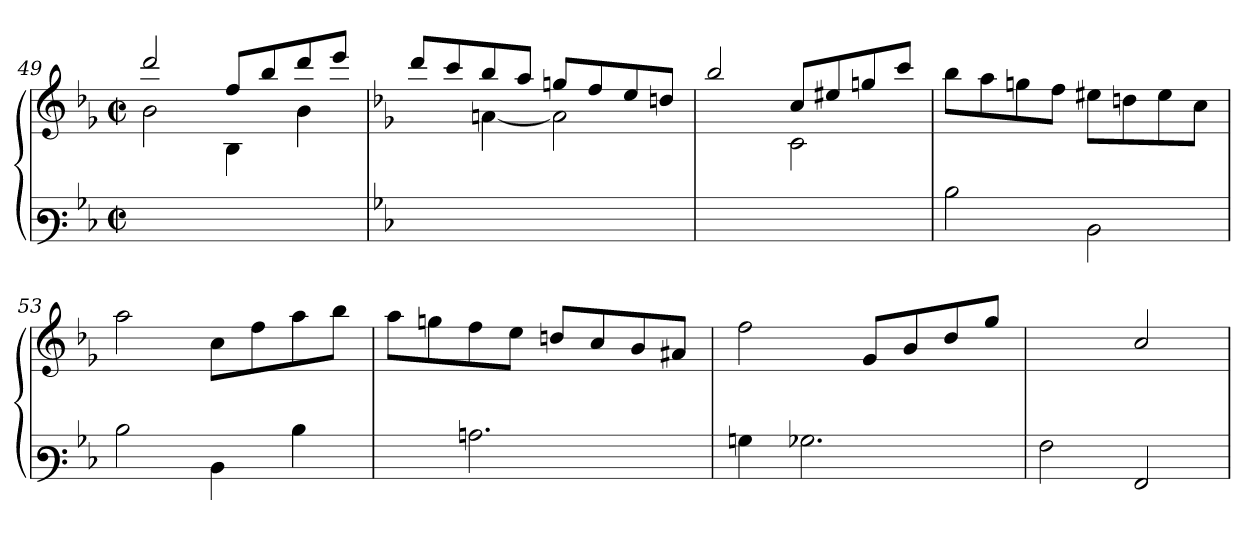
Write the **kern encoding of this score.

**kern	**kern
*part1	*part1
*staff2	*staff1
*clefF3	*clefG3
*k[b-e-]	*k[b-e-]
*M2/2	*M2/2
*met(c|)	*met(c|)
=49	=49
*	*^
1ryy	2bb-/	2g\
.	8dd/L	4G\
.	8gg/	.
.	8bb-/	4g\
.	8ccc/J	.
!!LO:PB:g=z	!!
=50	=50	=50
*k[b-e-]	*k[b-e-]	*
1ryy	8bb-/L	4ryy
.	8aa/	.
.	8gg/	[<4fn\
.	8ff/J	.
.	8een/L	2f\]
.	8dd/	.
.	8cc/	.
.	8bn/J	.
=51	=51	=51
1ryy	2gg/	2ryy
.	8a/L	2A\
.	8cc#X/	.
.	8een/	.
.	8aa/J	.
*	*v	*v
=52	=52
2d\	8gg\L
.	8ff\
.	8een\
.	8dd\J
2D\	8cc#X\L
.	8bn\
.	8cc#\
.	8a\J
=53	=53
2d\	2ff\
4D\	8a\L
.	8dd\
4d\	8ff\
.	8gg\J
=54	=54
4ryy	8ff\L
.	8een\
2.cn\	8dd\
.	8cc\J
.	8bn/L
.	8a/
.	8g/
.	8f#X/J
=55	=55
4Bn\	2dd\
2.B-X\	.
.	8e-/L
.	8g/
.	8b-/
.	8ee-/J
!!LO:LB:g=z
=56	=56
2A\	2ryy
2AA/	2a/
=	=
*-	*-
